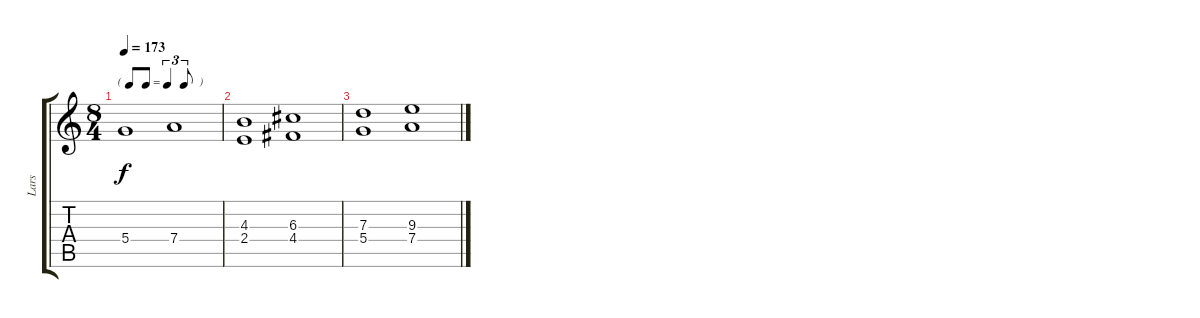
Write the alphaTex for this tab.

\track ("Lars" "Lars") {instrument stringensemble1}
\staff {score tabs}
\tuning (E5 B4 G4 D4 A3 E3) {hide}
\ts (8 4)
\tf triplet8th
\tempo 173
\clef g2
\ks c
5.4.1{dy f} 7.4.1 |
(4.3 2.4).1 (6.3 4.4).1 |
(7.3 5.4).1 (9.3 7.4).1
